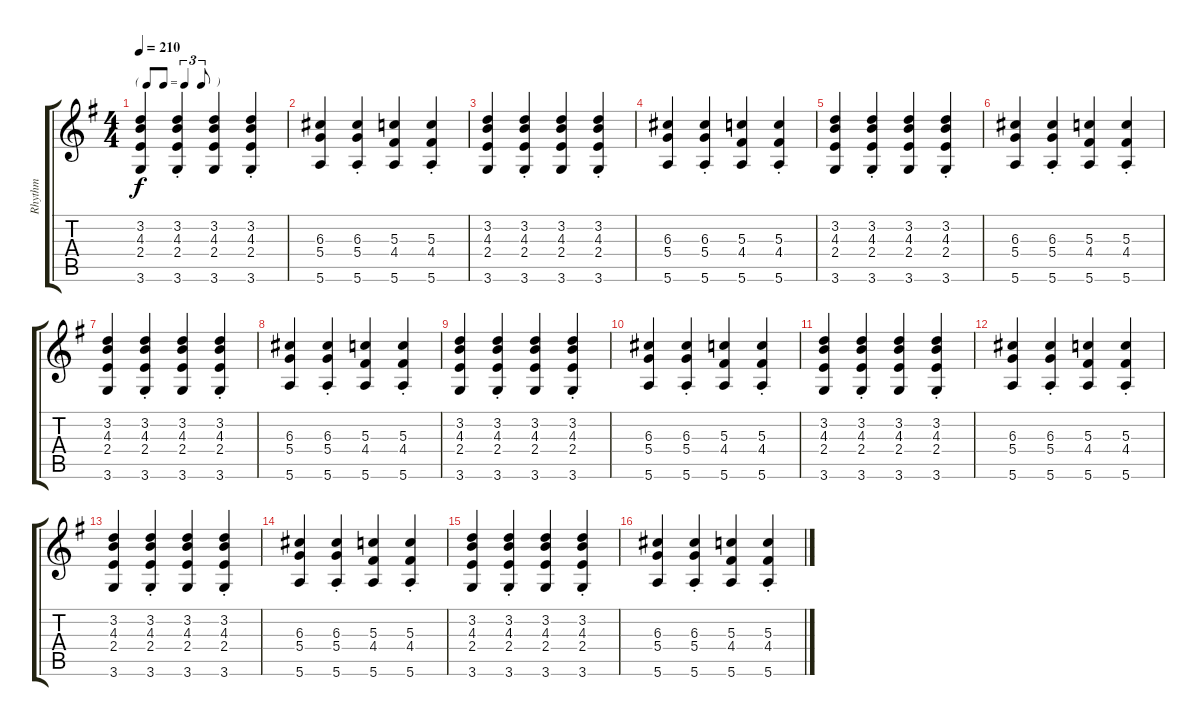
\track ("Rhythm" "Rhythm") {instrument acousticguitarsteel}
\staff {score tabs}
\tuning (E4 B3 G3 D3 A2 E2) {hide}
\ts (4 4)
\tf triplet8th
\tempo 210
\clef g2
\ks g
(3.2 4.3 2.4 3.6).4{dy f} (3.2{st} 4.3{st} 2.4{st} 3.6{st}).4 (3.2 4.3 2.4 3.6).4 (3.2{st} 4.3{st} 2.4{st} 3.6{st}).4 |
(6.3 5.4 5.6).4 (6.3{st} 5.4{st} 5.6{st}).4 (5.3 4.4 5.6).4 (5.3{st} 4.4{st} 5.6{st}).4 |
(3.2 4.3 2.4 3.6).4 (3.2{st} 4.3{st} 2.4{st} 3.6{st}).4 (3.2 4.3 2.4 3.6).4 (3.2{st} 4.3{st} 2.4{st} 3.6{st}).4 |
(6.3 5.4 5.6).4 (6.3{st} 5.4{st} 5.6{st}).4 (5.3 4.4 5.6).4 (5.3{st} 4.4{st} 5.6{st}).4 |
(3.2 4.3 2.4 3.6).4 (3.2{st} 4.3{st} 2.4{st} 3.6{st}).4 (3.2 4.3 2.4 3.6).4 (3.2{st} 4.3{st} 2.4{st} 3.6{st}).4 |
(6.3 5.4 5.6).4 (6.3{st} 5.4{st} 5.6{st}).4 (5.3 4.4 5.6).4 (5.3{st} 4.4{st} 5.6{st}).4 |
(3.2 4.3 2.4 3.6).4 (3.2{st} 4.3{st} 2.4{st} 3.6{st}).4 (3.2 4.3 2.4 3.6).4 (3.2{st} 4.3{st} 2.4{st} 3.6{st}).4 |
(6.3 5.4 5.6).4 (6.3{st} 5.4{st} 5.6{st}).4 (5.3 4.4 5.6).4 (5.3{st} 4.4{st} 5.6{st}).4 |
(3.2 4.3 2.4 3.6).4 (3.2{st} 4.3{st} 2.4{st} 3.6{st}).4 (3.2 4.3 2.4 3.6).4 (3.2{st} 4.3{st} 2.4{st} 3.6{st}).4 |
(6.3 5.4 5.6).4 (6.3{st} 5.4{st} 5.6{st}).4 (5.3 4.4 5.6).4 (5.3{st} 4.4{st} 5.6{st}).4 |
(3.2 4.3 2.4 3.6).4 (3.2{st} 4.3{st} 2.4{st} 3.6{st}).4 (3.2 4.3 2.4 3.6).4 (3.2{st} 4.3{st} 2.4{st} 3.6{st}).4 |
(6.3 5.4 5.6).4 (6.3{st} 5.4{st} 5.6{st}).4 (5.3 4.4 5.6).4 (5.3{st} 4.4{st} 5.6{st}).4 |
(3.2 4.3 2.4 3.6).4 (3.2{st} 4.3{st} 2.4{st} 3.6{st}).4 (3.2 4.3 2.4 3.6).4 (3.2{st} 4.3{st} 2.4{st} 3.6{st}).4 |
(6.3 5.4 5.6).4 (6.3{st} 5.4{st} 5.6{st}).4 (5.3 4.4 5.6).4 (5.3{st} 4.4{st} 5.6{st}).4 |
(3.2 4.3 2.4 3.6).4 (3.2{st} 4.3{st} 2.4{st} 3.6{st}).4 (3.2 4.3 2.4 3.6).4 (3.2{st} 4.3{st} 2.4{st} 3.6{st}).4 |
(6.3 5.4 5.6).4 (6.3{st} 5.4{st} 5.6{st}).4 (5.3 4.4 5.6).4 (5.3{st} 4.4{st} 5.6{st}).4
